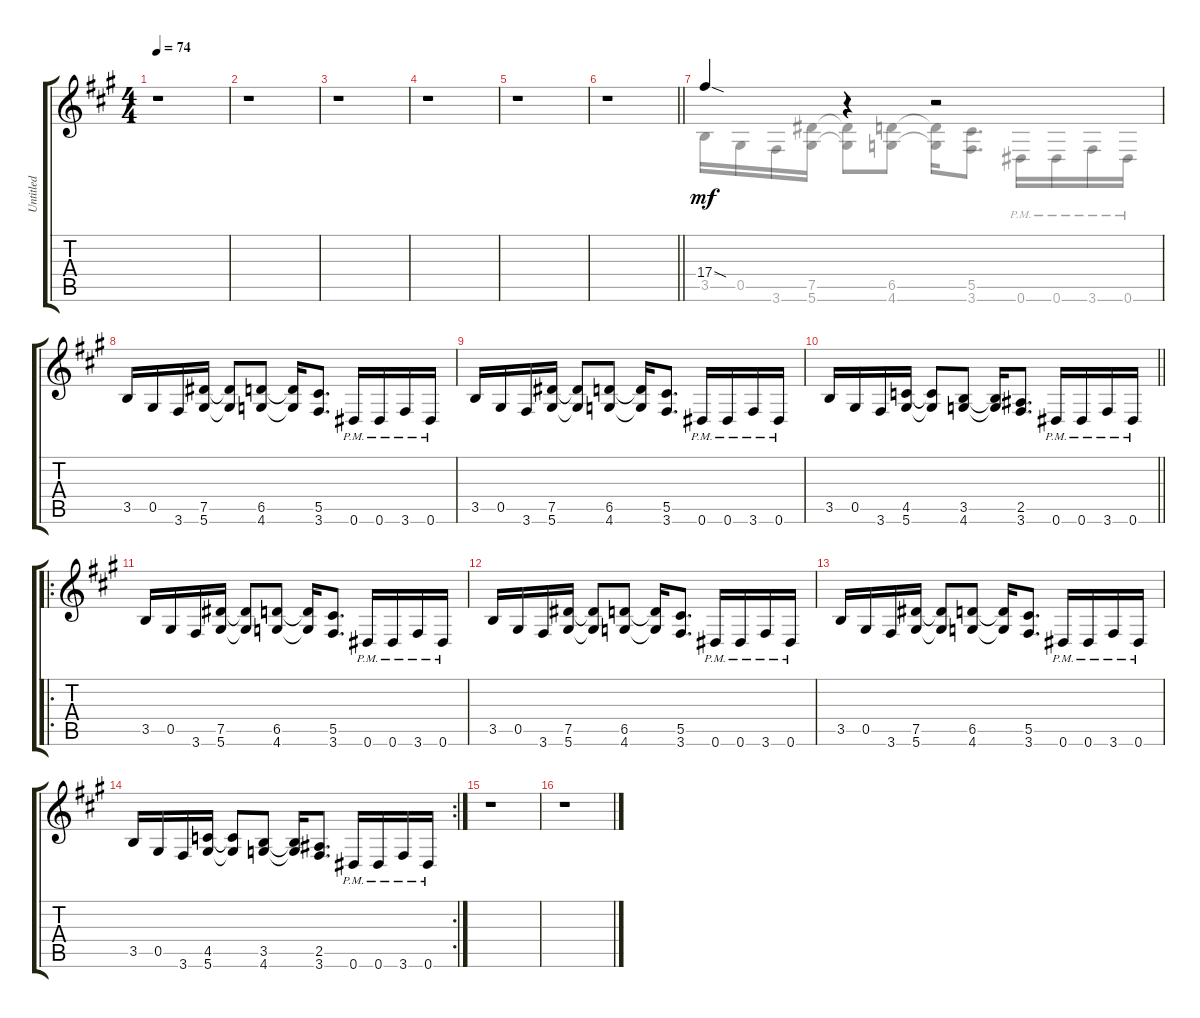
\track ("Untitled" "Untitled") {instrument distortionguitar}
\staff {score tabs}
\tuning (Eb4 Bb3 Gb3 Db3 Ab2 Eb2) {hide}
\voice
\ts (4 4)
\tempo 74
\clef g2
\ks a
r.1{dy mf} |
r.1 |
r.1 |
r.1 |
r.1 |
\barLineRight lightlight
r.1 |
17.4{sod}.4 r.4 r.2 |
3.5.16 0.5.16 3.6.16 (7.5 5.6).16 (7.5{t} 5.6{t}).8 (6.5 4.6).8 (6.5{t} 4.6{t}).16 (5.5 3.6).8{d} 0.6{pm}.16 0.6{pm}.16 3.6{pm}.16 0.6{pm}.16 |
3.5.16 0.5.16 3.6.16 (7.5 5.6).16 (7.5{t} 5.6{t}).8 (6.5 4.6).8 (6.5{t} 4.6{t}).16 (5.5 3.6).8{d} 0.6{pm}.16 0.6{pm}.16 3.6{pm}.16 0.6{pm}.16 |
\barLineRight lightlight
3.5.16 0.5.16 3.6.16 (4.5 5.6).16 (4.5{t} 5.6{t}).8 (3.5 4.6).8 (3.5{t} 4.6{t}).16 (2.5 3.6).8{d} 0.6{pm}.16 0.6{pm}.16 3.6{pm}.16 0.6{pm}.16 |
\ro
3.5.16 0.5.16 3.6.16 (7.5 5.6).16 (7.5{t} 5.6{t}).8 (6.5 4.6).8 (6.5{t} 4.6{t}).16 (5.5 3.6).8{d} 0.6{pm}.16 0.6{pm}.16 3.6{pm}.16 0.6{pm}.16 |
3.5.16 0.5.16 3.6.16 (7.5 5.6).16 (7.5{t} 5.6{t}).8 (6.5 4.6).8 (6.5{t} 4.6{t}).16 (5.5 3.6).8{d} 0.6{pm}.16 0.6{pm}.16 3.6{pm}.16 0.6{pm}.16 |
3.5.16 0.5.16 3.6.16 (7.5 5.6).16 (7.5{t} 5.6{t}).8 (6.5 4.6).8 (6.5{t} 4.6{t}).16 (5.5 3.6).8{d} 0.6{pm}.16 0.6{pm}.16 3.6{pm}.16 0.6{pm}.16 |
\rc 2
3.5.16 0.5.16 3.6.16 (4.5 5.6).16 (4.5{t} 5.6{t}).8 (3.5 4.6).8 (3.5{t} 4.6{t}).16 (2.5 3.6).8{d} 0.6{pm}.16 0.6{pm}.16 3.6{pm}.16 0.6{pm}.16 |
r.1 |
r.1
\voice
\clef g2
\ottava regular
\simile none
\ks a
|
|
|
|
|
\barLineRight lightlight
|
3.5.16 0.5.16 3.6.16 (7.5 5.6).16 (7.5{t} 5.6{t}).8 (6.5 4.6).8 (6.5{t} 4.6{t}).16 (5.5 3.6).8{d} 0.6{pm}.16 0.6{pm}.16 3.6{pm}.16 0.6{pm}.16 |
|
|
\barLineRight lightlight
|
|
|
|
|
|
